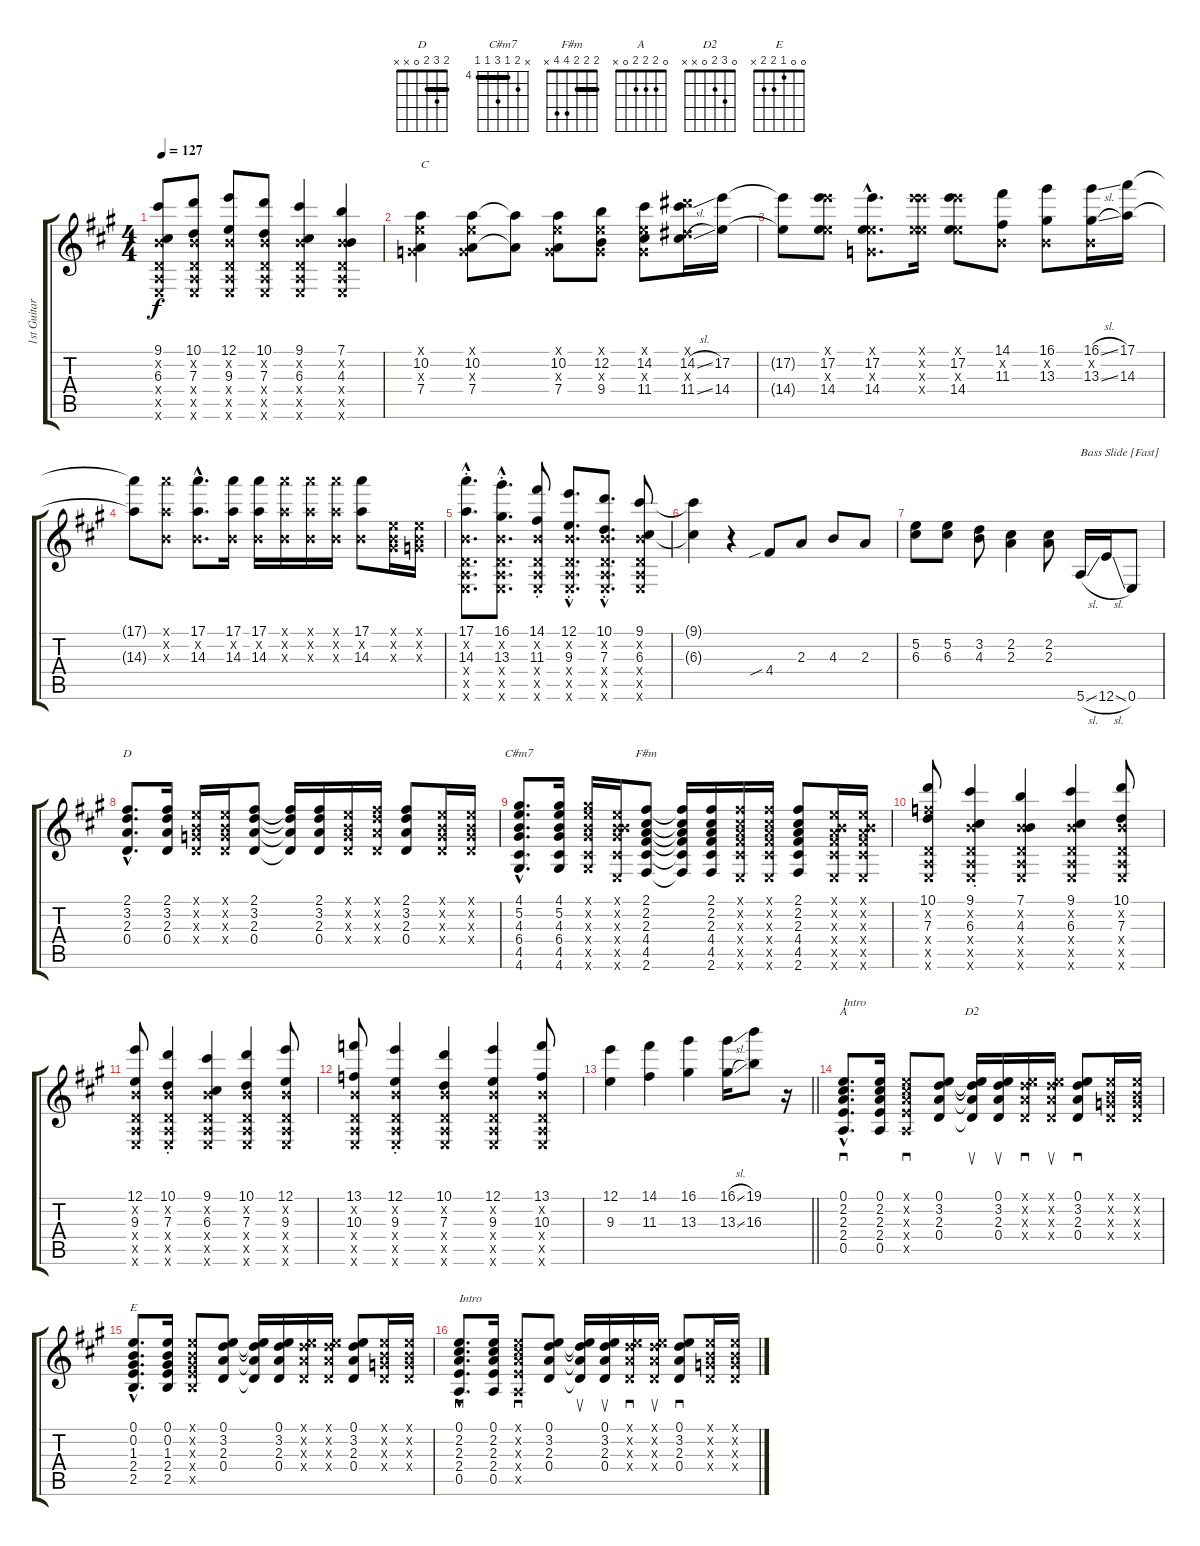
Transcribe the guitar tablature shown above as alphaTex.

\track ("1st Guitar" "1st Guitar") {instrument acousticguitarsteel}
\staff {score tabs}
\tuning (E4 B3 G3 D3 A2 E2) {hide}
\chord ("D" 2 3 2 0 x x) {barre 2}
\chord ("C#m7" x 5 4 6 4 4) {firstfret 4 barre 4}
\chord ("F#m" 2 2 2 4 4 x) {barre 2}
\chord ("A" 0 2 2 2 0 x)
\chord ("D2" 0 3 2 0 x x)
\chord ("E" 0 0 1 2 2 x)
\ts (4 4)
\tempo 127
\clef g2
\ks a
(9.1{t} 0.2{x} 6.3{t} 0.4{x} 0.5{x} 0.6{x}).8{dy f} (10.1 0.2{x} 7.3 0.4{x} 0.5{x} 0.6{x}).8 (12.1 0.2{x} 9.3 0.4{x} 0.5{x} 0.6{x}).8 (10.1 0.2{x} 7.3 0.4{x} 0.5{x} 0.6{x}).8 (9.1 0.2{x} 6.3 0.4{x} 0.5{x} 0.6{x}).4 (7.1 0.2{x} 4.3 0.4{x} 0.5{x} 0.6{x}).4 |
(0.1{x} 10.2 0.3{x} 7.4).4{txt "C"} (0.1{x} 10.2 0.3{x} 7.4).8 (10.2{t} 7.4{t}).8 (0.1{x} 10.2 0.3{x} 7.4).8 (0.1{x} 12.2 0.3{x} 9.4).8 (0.1{x} 14.2 0.3{x} 11.4).8 (11.1{x} 14.2{sl} 8.3{x} 11.4{sl}).16 (17.2 14.4).16 |
(17.2{t} 14.4{t}).8 (12.1{x} 17.2 9.3{x} 14.4).8 (0.1{hac x} 17.2{hac} 0.3{hac x} 14.4{hac}).8{d} (12.1{x} 17.2{x} 9.3{x} 14.4{x}).16 (12.1{x} 17.2 9.3{x} 14.4).8 (14.1 0.2{x} 11.3).8 (16.1 0.2{x} 13.3).8 (16.1{sl} 0.2{x} 13.3{sl}).16 (17.1 14.3).16 |
(17.1{t} 14.3{t}).8 (17.1{x} 0.2{x} 14.3{x}).8 (17.1{hac} 0.2{hac x} 14.3{hac}).8{d} (17.1 0.2{x} 14.3).16 (17.1 0.2{x} 14.3).16 (17.1{x} 0.2{x} 14.3{x}).16 (17.1{x} 0.2{x} 14.3{x}).16 (17.1{x} 0.2{x} 14.3{x}).16 (17.1 0.2{x} 14.3).8 (0.1{x} 0.2{x} 1.3{x}).16 (0.1{x} 0.2{x} 0.3{x}).16 |
(17.1{hac st} 0.2{hac x} 14.3{hac st} 0.4{hac x} 0.5{hac x} 0.6{hac x}).8{d} (16.1{hac st} 0.2{hac x} 13.3{hac st} 0.4{hac x} 0.5{hac x} 0.6{hac x}).8{d} (14.1{st} 0.2{x} 11.3{st} 0.4{x} 0.5{x} 0.6{x}).8 (12.1{hac st} 0.2{hac x} 9.3{hac st} 0.4{hac x} 0.5{hac x} 0.6{hac x}).8{d} (10.1{hac st} 0.2{hac x} 7.3{hac st} 0.4{hac x} 0.5{hac x} 0.6{hac x}).8{d} (9.1 0.2{x} 6.3 0.4{x} 0.5{x} 0.6{x}).8 |
(9.1{t} 6.3{t}).4 r.4 4.4{sib}.8 2.3.8 4.3.8 2.3.8 |
(5.2 6.3).8 (5.2 6.3).8 (3.2 4.3).8 (2.2 2.3).4 (2.2 2.3).8 5.6{sl}.16{txt "Bass Slide [Fast]" volume 16 instrument melodictom} 12.6{sl}.16 0.6.8 |
(2.1{hac} 3.2 2.3{hac} 0.4{hac}).8{d ch "D" volume 16 instrument acousticguitarsteel} (2.1 3.2 2.3 0.4).16 (0.1{x} 0.2{x} 0.3{x} 0.4{x}).16 (0.1{x} 0.2{x} 0.3{x} 0.4{x}).16 (2.1 3.2 2.3 0.4).8 (2.1{t} 3.2{t} 2.3{t} 0.4{t}).16 (2.1 3.2 2.3 0.4).16 (0.1{x} 0.2{x} 0.3{x} 0.4{x}).16 (2.1{x} 3.2{x} 2.3{x} 0.4{x}).16 (2.1 3.2 2.3 0.4).8 (0.1{x} 0.2{x} 0.3{x} 0.4{x}).16 (0.1{x} 0.2{x} 0.3{x} 0.4{x}).16 |
(4.1{hac} 5.2 4.3{hac} 6.4{hac} 4.5{hac} 4.6{hac}).8{d ch "C#m7"} (4.1 5.2 4.3 6.4 4.5 4.6).16 (4.1{x} 5.2{x} 4.3{x} 6.4{x} 4.5{x} 4.6{x}).16 (0.1{x} 0.2{x} 4.3{x} 6.4{x} 4.5{x} 0.6{x}).16 (2.1 2.2 2.3 4.4 4.5 2.6).8{ch "F#m"} (2.1{t} 2.2{t} 2.3{t} 4.4{t} 4.5{t} 2.6{t}).16 (2.1 2.2 2.3 4.4 4.5 2.6).16 (2.1{x} 2.2{x} 2.3{x} 4.4{x} 4.5{x} 0.6{x}).16 (2.1{x} 2.2{x} 2.3{x} 4.4{x} 4.5{x} 0.6{x}).16 (2.1 2.2 2.3 4.4 4.5 2.6).8 (0.1{x} 0.2{x} 2.3{x} 4.4{x} 4.5{x} 0.6{x}).16 (0.1{x} 0.2{x} 2.3{x} 4.4{x} 4.5{x} 0.6{x}).16 |
(10.1 6.2{x} 7.3 0.4{x} 0.5{x} 0.6{x}).8{volume 16} (9.1{st} 0.2{x} 6.3 0.4{x} 0.5{x} 0.6{x}).4 (7.1 0.2{x} 4.3 0.4{x} 0.5{x} 0.6{x}).4 (9.1 0.2{x} 6.3 0.4{x} 0.5{x} 0.6{x}).4 (10.1 0.2{x} 7.3 0.4{x} 0.5{x} 0.6{x}).8 |
(12.1 0.2{x} 9.3 0.4{x} 0.5{x} 0.6{x}).8 (10.1{st} 0.2{x} 7.3 0.4{x} 0.5{x} 0.6{x}).4 (9.1 0.2{x} 6.3 0.4{x} 0.5{x} 0.6{x}).4 (10.1 0.2{x} 7.3 0.4{x} 0.5{x} 0.6{x}).4 (12.1 0.2{x} 9.3 0.4{x} 0.5{x} 0.6{x}).8 |
(13.1 0.2{x} 10.3 0.4{x} 0.5{x} 0.6{x}).8 (12.1{st} 0.2{x} 9.3 0.4{x} 0.5{x} 0.6{x}).4 (10.1 0.2{x} 7.3 0.4{x} 0.5{x} 0.6{x}).4 (12.1 0.2{x} 9.3 0.4{x} 0.5{x} 0.6{x}).4 (13.1 0.2{x} 10.3 0.4{x} 0.5{x} 0.6{x}).8 |
\barLineRight lightlight
(12.1 9.3).4 (14.1 11.3).4 (16.1 13.3).4 (16.1{sl} 13.3{sl}).16 (19.1 16.3).8 r.16 |
(0.1{hac} 2.2 2.3{hac} 2.4{hac} 0.5{hac}).8{d sd ch "A" txt "Intro"} (0.1 2.2 2.3 2.4 0.5).16 (0.1{x} 2.2{x} 2.3{x} 2.4{x} 0.5{x}).8{sd} (0.1 3.2 2.3 0.4).8 (0.1{t} 3.2{t} 2.3{t} 0.4{t}).16{su ch "D2"} (0.1 3.2 2.3 0.4).16{su} (0.1{x} 3.2{x} 2.3{x} 0.4{x}).16{sd} (0.1{x} 3.2{x} 2.3{x} 0.4{x}).16{su} (0.1 3.2 2.3 0.4).8{sd} (0.1{x} 0.2{x} 0.3{x} 0.4{x}).16 (0.1{x} 0.2{x} 0.3{x} 0.4{x}).16 |
(0.1{hac} 0.2{hac} 1.3{hac} 2.4{hac} 2.5{hac}).8{d ch "E"} (0.1 0.2 1.3 2.4 2.5).16 (0.1{x} 0.2{x} 1.3{x} 2.4{x} 2.5{x}).8 (0.1 3.2 2.3 0.4).8 (0.1{t} 3.2{t} 2.3{t} 0.4{t}).16 (0.1 3.2 2.3 0.4).16 (0.1{x} 3.2{x} 2.3{x} 0.4{x}).16 (0.1{x} 3.2{x} 2.3{x} 0.4{x}).16 (0.1 3.2 2.3 0.4).8 (0.1{x} 0.2{x} 0.3{x} 0.4{x}).16 (0.1{x} 0.2{x} 0.3{x} 0.4{x}).16 |
(0.1{hac} 2.2 2.3{hac} 2.4{hac} 0.5{hac}).8{d sd txt "Intro"} (0.1 2.2 2.3 2.4 0.5).16 (0.1{x} 2.2{x} 2.3{x} 2.4{x} 0.5{x}).8{sd} (0.1 3.2 2.3 0.4).8 (0.1{t} 3.2{t} 2.3{t} 0.4{t}).16{su} (0.1 3.2 2.3 0.4).16{su} (0.1{x} 3.2{x} 2.3{x} 0.4{x}).16{sd} (0.1{x} 3.2{x} 2.3{x} 0.4{x}).16{su} (0.1 3.2 2.3 0.4).8{sd} (0.1{x} 0.2{x} 0.3{x} 0.4{x}).16 (0.1{x} 0.2{x} 0.3{x} 0.4{x}).16
